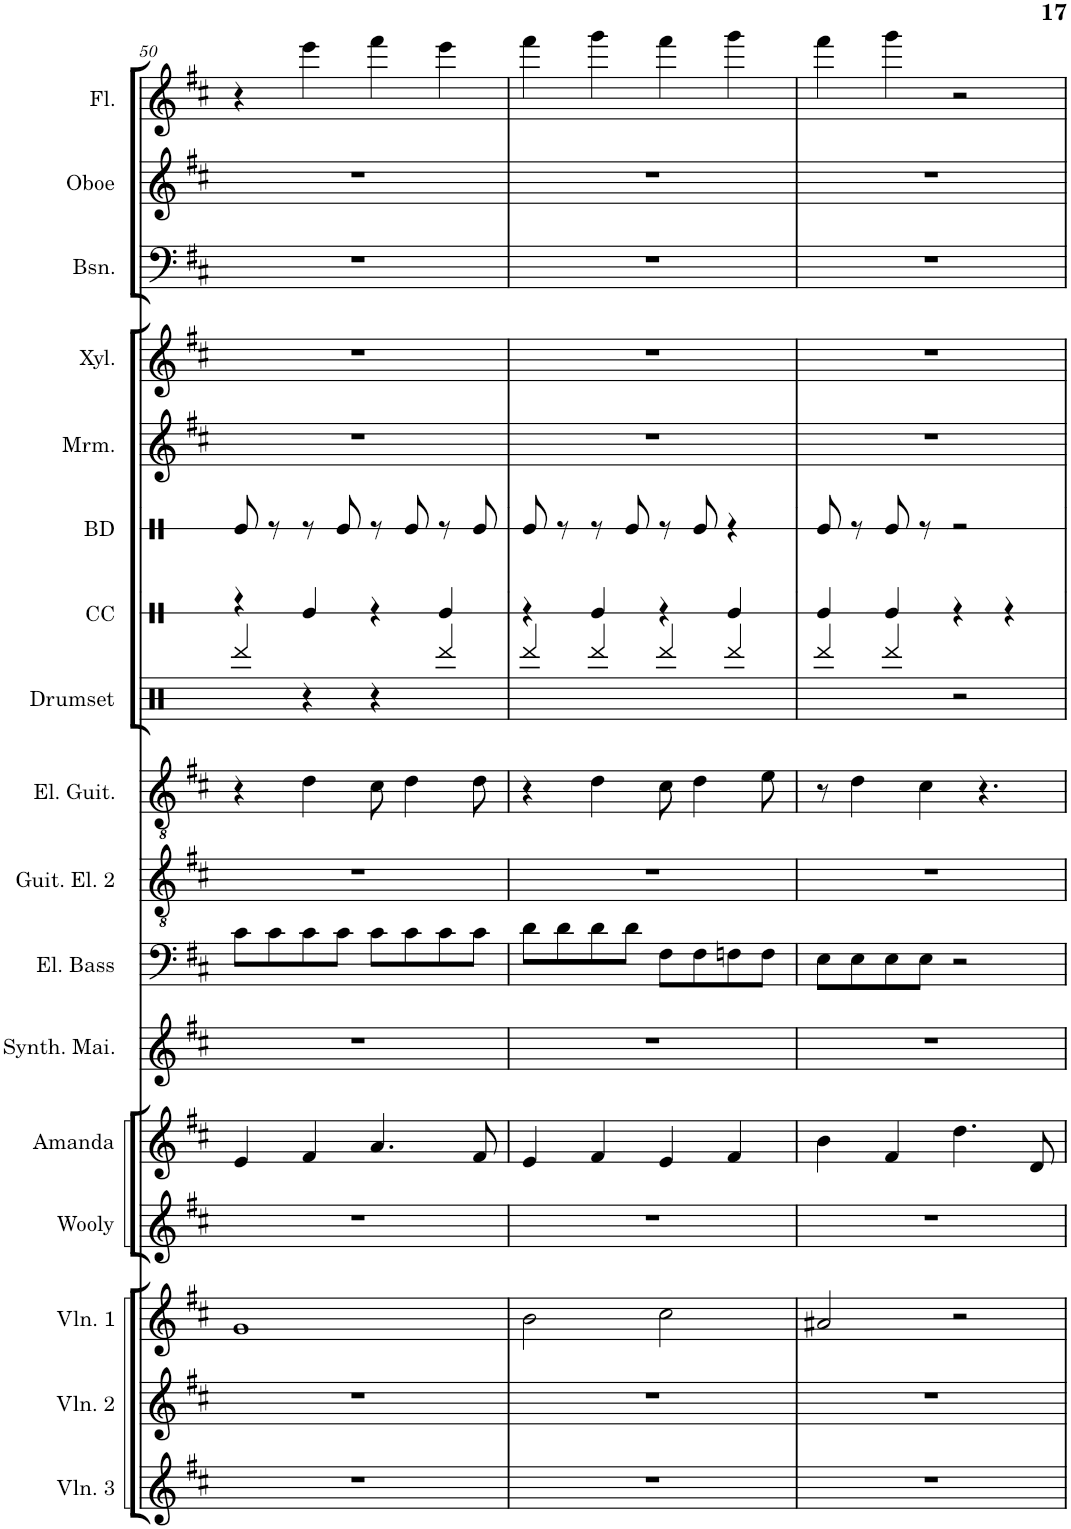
**kern	**kern	**kern	**kern	**kern	**kern	**kern	**kern	**kern	**kern	**kern	**kern	**kern	**kern	**kern	**kern	**kern
*part17	*part16	*part15	*part14	*part13	*part12	*part11	*part10	*part9	*part8	*part7	*part6	*part5	*part4	*part3	*part2	*part1
*staff17	*staff16	*staff15	*staff14	*staff13	*staff12	*staff11	*staff10	*staff9	*staff8	*staff7	*staff6	*staff5	*staff4	*staff3	*staff2	*staff1
*I"Violon 3	*I"Violon 2	*I"Violon 1	*I"Wooly	*I"Amanda	*I"Synthesizer	*I"Electric Bass	*I"Electric Guitar 2	*I"Electric Guitar	*I"Drumset	*I"Snare Drum	*I"Bass Drum	*I"Marimba	*I"Xylophone	*I"Bassoon	*I"Oboe	*I"Flute
*I'Vln. 3	*I'Vln. 2	*I'Vln. 1	*I'Wooly	*I'Amanda	*	*I'El. Bass	*	*I'El. Guit.	*I'Drumset	*	*I'BD	*I'Mrm.	*I'Xyl.	*I'Bsn.	*I'Oboe	*I'Fl.
!!LO:PB:g=z
*clefG2	*clefG2	*clefG2	*clefG2	*clefG2	*clefG2	*clefF4	*clefGv2	*clefGv2	*clefX	*clefX	*clefX	*clefG2	*clefG2	*clefF4	*clefG2	*clefG2
*	*	*	*	*	*	*Trd7c12	*	*	*	*	*	*	*Trd-7c-12	*	*	*
*k[f#c#]	*k[f#c#]	*k[f#c#]	*k[f#c#]	*k[f#c#]	*k[f#c#]	*k[f#c#]	*k[f#c#]	*k[f#c#]	*k[]	*k[]	*k[]	*k[f#c#]	*k[f#c#]	*k[f#c#]	*k[f#c#]	*k[f#c#]
*M4/4	*M4/4	*M4/4	*M4/4	*M4/4	*M4/4	*M4/4	*M4/4	*M4/4	*M4/4	*M4/4	*M4/4	*M4/4	*M4/4	*M4/4	*M4/4	*M4/4
=50	=50	=50	=50	=50	=50	=50	=50	=50	=50	=50	=50	=50	=50	=50	=50	=50
1r	1r	1g	1r	4e/	1r	8c#\L	1r	4r	4Rddd/	4rdd	8Re/	1r	1r	1r	1r	4r
.	.	.	.	.	.	8c#\	.	.	.	.	8r	.	.	.	.	.
.	.	.	.	4f#/	.	8c#\	.	4d\	4r	4Re/	8r	.	.	.	.	4eee\
.	.	.	.	.	.	8c#\J	.	.	.	.	8Re/	.	.	.	.	.
.	.	.	.	4.a/	.	8c#\L	.	8c#\	4r	4r	8r	.	.	.	.	4fff#\
.	.	.	.	.	.	8c#\	.	4d\	.	.	8Re/	.	.	.	.	.
.	.	.	.	.	.	8c#\	.	.	4Rddd/	4Re/	8r	.	.	.	.	4eee\
.	.	.	.	8f#/	.	8c#\J	.	8d\	.	.	8Re/	.	.	.	.	.
=51	=51	=51	=51	=51	=51	=51	=51	=51	=51	=51	=51	=51	=51	=51	=51	=51
1r	1r	2b\	1r	4e/	1r	8d\L	1r	4r	4Rddd/	4r	8Re/	1r	1r	1r	1r	4fff#\
.	.	.	.	.	.	8d\	.	.	.	.	8r	.	.	.	.	.
.	.	.	.	4f#/	.	8d\	.	4d\	4Rddd/	4Re/	8r	.	.	.	.	4ggg\
.	.	.	.	.	.	8d\J	.	.	.	.	8Re/	.	.	.	.	.
.	.	2cc#\	.	4e/	.	8F#\L	.	8c#\	4Rddd/	4r	8r	.	.	.	.	4fff#\
.	.	.	.	.	.	8F#\	.	4d\	.	.	8Re/	.	.	.	.	.
.	.	.	.	4f#/	.	8Fn\	.	.	4Rddd/	4Re/	4r	.	.	.	.	4ggg\
.	.	.	.	.	.	8F\J	.	8e\	.	.	.	.	.	.	.	.
=52	=52	=52	=52	=52	=52	=52	=52	=52	=52	=52	=52	=52	=52	=52	=52	=52
1r	1r	2a#X/	1r	4b\	1r	8E\L	1r	8r	4Rddd/	4Re/	8Re/	1r	1r	1r	1r	4fff#\
.	.	.	.	.	.	8E\	.	4d\	.	.	8r	.	.	.	.	.
.	.	.	.	4f#/	.	8E\	.	.	4Rddd/	4Re/	8Re/	.	.	.	.	4ggg\
.	.	.	.	.	.	8E\J	.	4c#\	.	.	8r	.	.	.	.	.
.	.	2r	.	4.dd\	.	2r	.	.	2r	4r	2r	.	.	.	.	2r
.	.	.	.	.	.	.	.	4.r	.	.	.	.	.	.	.	.
.	.	.	.	.	.	.	.	.	.	4r	.	.	.	.	.	.
.	.	.	.	8d/	.	.	.	.	.	.	.	.	.	.	.	.
=	=	=	=	=	=	=	=	=	=	=	=	=	=	=	=	=
*-	*-	*-	*-	*-	*-	*-	*-	*-	*-	*-	*-	*-	*-	*-	*-	*-
